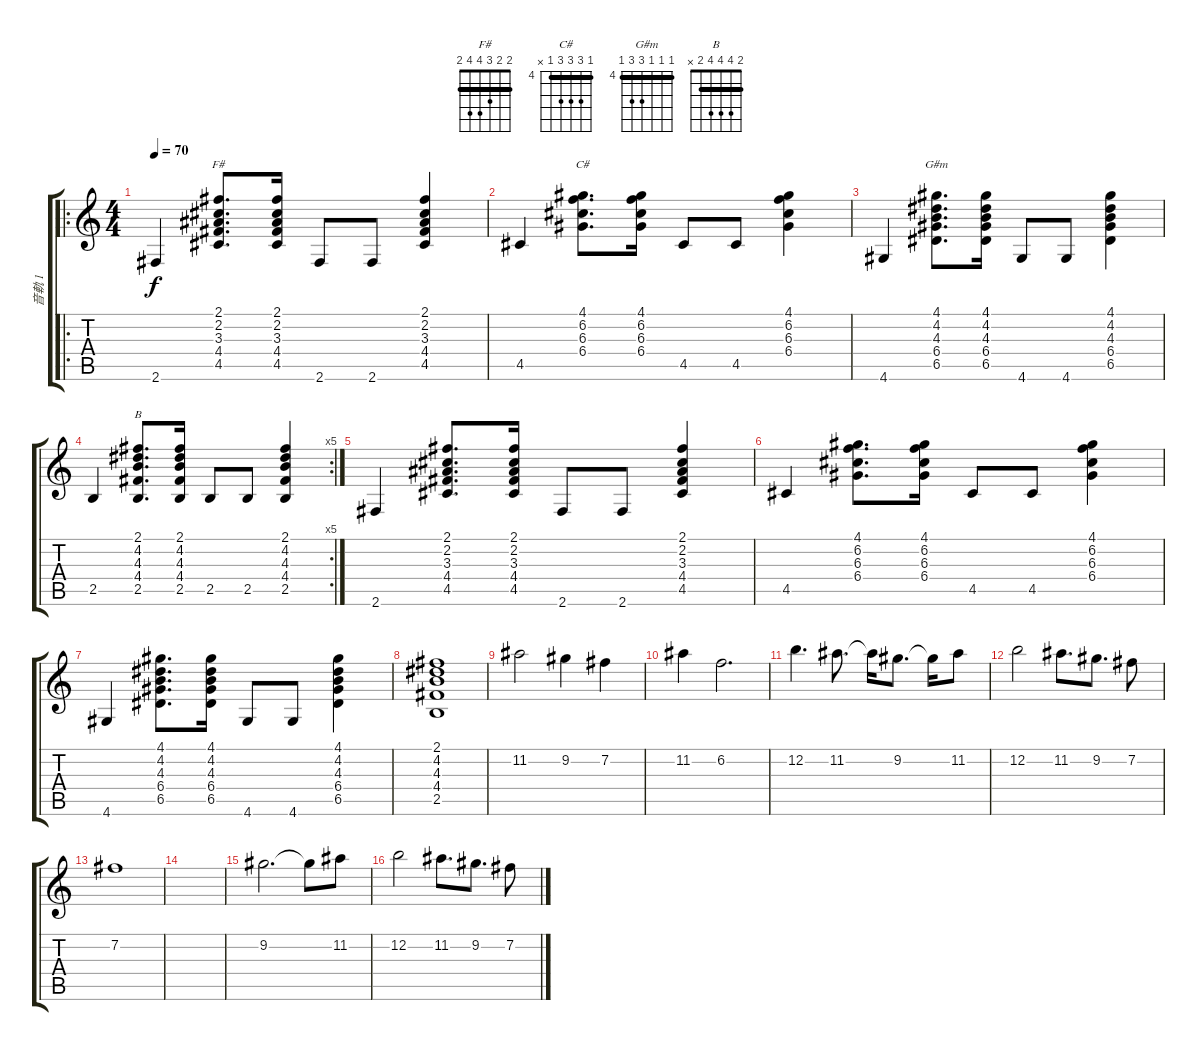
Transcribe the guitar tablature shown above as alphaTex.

\track ("音軌 1" "音軌 1") {instrument electricguitarjazz}
\staff {score tabs}
\tuning (E4 B3 G3 D3 A2 E2) {hide}
\chord ("F#" 2 2 3 4 4 2) {barre 2}
\chord ("C#" 4 6 6 6 4 x) {firstfret 4 barre 4}
\chord ("G#m" 4 4 4 6 6 4) {firstfret 4 barre 4}
\chord ("B" 2 4 4 4 2 x) {barre 2}
\ro
\ts (4 4)
\tempo 70
\clef g2
\ks c
2.6.4{dy f instrument electricguitarjazz} (2.1 2.2 3.3 4.4 4.5).8{d ch "F#"} (2.1 2.2 3.3 4.4 4.5).16 2.6.8 2.6.8 (2.1 2.2 3.3 4.4 4.5).4 |
4.5.4 (4.1 6.2 6.3 6.4).8{d ch "C#"} (4.1 6.2 6.3 6.4).16 4.5.8 4.5.8 (4.1 6.2 6.3 6.4).4 |
4.6.4 (4.1 4.2 4.3 6.4 6.5).8{d ch "G#m"} (4.1 4.2 4.3 6.4 6.5).16 4.6.8 4.6.8 (4.1 4.2 4.3 6.4 6.5).4 |
\rc 5
2.5.4 (2.1 4.2 4.3 4.4 2.5).8{d ch "B"} (2.1 4.2 4.3 4.4 2.5).16 2.5.8 2.5.8 (2.1 4.2 4.3 4.4 2.5).4 |
2.6.4 (2.1 2.2 3.3 4.4 4.5).8{d} (2.1 2.2 3.3 4.4 4.5).16 2.6.8 2.6.8 (2.1 2.2 3.3 4.4 4.5).4 |
4.5.4 (4.1 6.2 6.3 6.4).8{d} (4.1 6.2 6.3 6.4).16 4.5.8 4.5.8 (4.1 6.2 6.3 6.4).4 |
4.6.4 (4.1 4.2 4.3 6.4 6.5).8{d} (4.1 4.2 4.3 6.4 6.5).16 4.6.8 4.6.8 (4.1 4.2 4.3 6.4 6.5).4 |
(2.1 4.2 4.3 4.4 2.5).1 |
11.2.2{instrument overdrivenguitar} 9.2.4 7.2.4 |
11.2.4 6.2.2{d} |
12.2.4{d} 11.2.8{d} 11.2{t}.16 9.2.8{d} 9.2{t}.16 11.2.8 |
12.2.2 11.2.8{d} 9.2.8{d} 7.2.8 |
7.2.1 |
|
9.2.2{d} 9.2{t}.8 11.2.8 |
12.2.2 11.2.8{d} 9.2.8{d} 7.2.8
